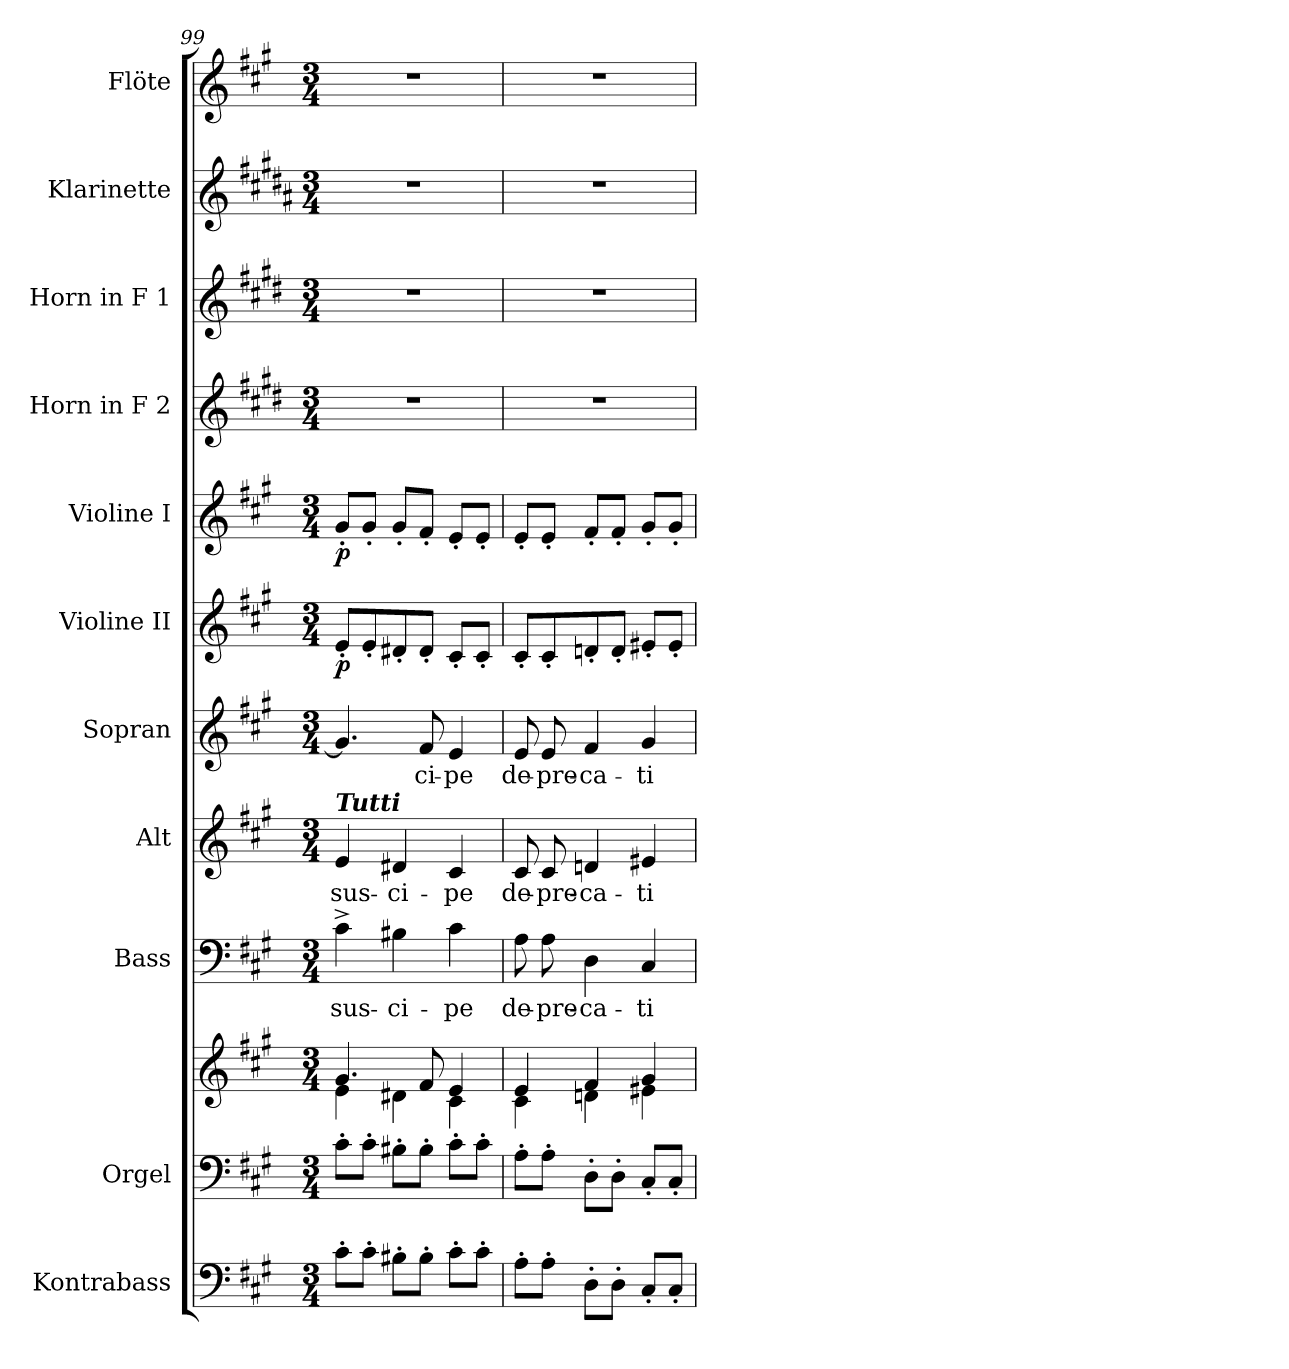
**kern	**kern	**kern	**kern	**text	**kern	**text	**kern	**text	**kern	**dynam	**kern	**dynam	**kern	**kern	**kern	**kern
*part11	*part10	*part10	*part9	*part9	*part8	*part8	*part7	*part7	*part6	*part6	*part5	*part5	*part4	*part3	*part2	*part1
*staff12	*staff11	*staff10	*staff9	*staff9	*staff8	*staff8	*staff7	*staff7	*staff6	*staff6	*staff5	*staff5	*staff4	*staff3	*staff2	*staff1
*I"Kontrabass	*I"Orgel	*	*I"Bass	*	*I"Alt	*	*I"Sopran	*	*I"Violine II	*	*I"Violine I	*	*I"Horn in F 2	*I"Horn in F 1	*I"Klarinette	*I"Flöte
*I'Kb.	*I'Org.	*	*I'B.	*	*I'A.	*	*I'S.	*	*I'Vl. II	*	*I'Vl. I	*	*	*	*I'Kl.	*I'Fl.
*clefF4	*clefF4	*clefG2	*clefF4	*	*clefG2	*	*clefG2	*	*clefG2	*	*clefG2	*	*clefG2	*clefG2	*clefG2	*clefG2
*ITrd7c12	*	*	*	*	*	*	*	*	*	*	*	*	*ITrd4c7	*ITrd4c7	*ITrd1c2	*
*k[f#c#g#]	*k[f#c#g#]	*k[f#c#g#]	*k[f#c#g#]	*	*k[f#c#g#]	*	*k[f#c#g#]	*	*k[f#c#g#]	*	*k[f#c#g#]	*	*k[f#c#g#]	*k[f#c#g#]	*k[f#c#g#]	*k[f#c#g#]
*A:	*A:	*A:	*A:	*	*A:	*	*A:	*	*A:	*	*A:	*	*A:	*A:	*A:	*A:
*M3/4	*M3/4	*M3/4	*M3/4	*	*M3/4	*	*M3/4	*	*M3/4	*	*M3/4	*	*M3/4	*M3/4	*M3/4	*M3/4
=99	=99	=99	=99	=99	=99	=99	=99	=99	=99	=99	=99	=99	=99	=99	=99	=99
*	*	*^	*	*	*	*	*	*	*	*	*	*	*	*	*	*
!	!	!	!	!	!	!LO:TX:a:Bi:t=Tutti	!	!	!	!	!	!	!	!	!	!	!
!	!	!	!	!	!LO:LY:b	!	!LO:LY:b	!	!	!	!LO:DY:b	!	!LO:DY:b	!	!	!	!
8C#'>\L	8c#'>\L	4.g#/	4e\	4c#^>\	sus-	4e/	sus-	4.g#/]	.	8e'</L	p	8g#'</L	p	2.r	2.r	2.r	2.r
8C#'>\J	8c#'>\J	.	.	.	.	.	.	.	.	8e'</	.	8g#'</J	.	.	.	.	.
!	!	!	!	!	!LO:LY:b	!	!LO:LY:b	!	!	!	!	!	!	!	!	!	!
8BB#X'>\L	8B#X'>\L	.	4d#X\	4B#X\	-ci-	4d#X/	-ci-	.	.	8d#X'</	.	8g#'</L	.	.	.	.	.
!	!	!	!	!	!	!	!	!	!LO:LY:b	!	!	!	!	!	!	!	!
8BB#'>\J	8B#'>\J	8f#/	.	.	.	.	.	8f#/	-ci-	8d#'</J	.	8f#'</J	.	.	.	.	.
!	!	!	!	!	!LO:LY:b	!	!LO:LY:b	!	!LO:LY:b	!	!	!	!	!	!	!	!
8C#'>\L	8c#'>\L	4e/	4c#\	4c#\	-pe	4c#/	-pe	4e/	-pe	8c#'</L	.	8e'</L	.	.	.	.	.
8C#'>\J	8c#'>\J	.	.	.	.	.	.	.	.	8c#'</J	.	8e'</J	.	.	.	.	.
=100	=100	=100	=100	=100	=100	=100	=100	=100	=100	=100	=100	=100	=100	=100	=100	=100	=100
!	!	!	!	!	!LO:LY:b	!	!LO:LY:b	!	!LO:LY:b	!	!	!	!	!	!	!	!
8AA'>\L	8A'>\L	4e/	4c#\	8A\	de-	8c#/	de-	8e/	de-	8c#'</L	.	8e'</L	.	2.r	2.r	2.r	2.r
!	!	!	!	!	!LO:LY:b	!	!LO:LY:b	!	!LO:LY:b	!	!	!	!	!	!	!	!
8AA'>\J	8A'>\J	.	.	8A\	-pre-	8c#/	-pre-	8e/	-pre-	8c#'</	.	8e'</J	.	.	.	.	.
!	!	!	!	!	!LO:LY:b	!	!LO:LY:b	!	!LO:LY:b	!	!	!	!	!	!	!	!
8DD'>\L	8D'>\L	4f#/	4dn\	4D\	-ca-	4dn/	-ca-	4f#/	-ca-	8dn'</	.	8f#'</L	.	.	.	.	.
8DD'>\J	8D'>\J	.	.	.	.	.	.	.	.	8d'</J	.	8f#'</J	.	.	.	.	.
!	!	!	!	!	!LO:LY:b	!	!LO:LY:b	!	!LO:LY:b	!	!	!	!	!	!	!	!
8CC#'</L	8C#'</L	4g#/	4e#X\	4C#/	-ti-	4e#X/	-ti-	4g#/	-ti-	8e#X'</L	.	8g#'</L	.	.	.	.	.
8CC#'</J	8C#'</J	.	.	.	.	.	.	.	.	8e#'</J	.	8g#'</J	.	.	.	.	.
*	*	*v	*v	*	*	*	*	*	*	*	*	*	*	*	*	*	*
=	=	=	=	=	=	=	=	=	=	=	=	=	=	=	=	=
*-	*-	*-	*-	*-	*-	*-	*-	*-	*-	*-	*-	*-	*-	*-	*-	*-
